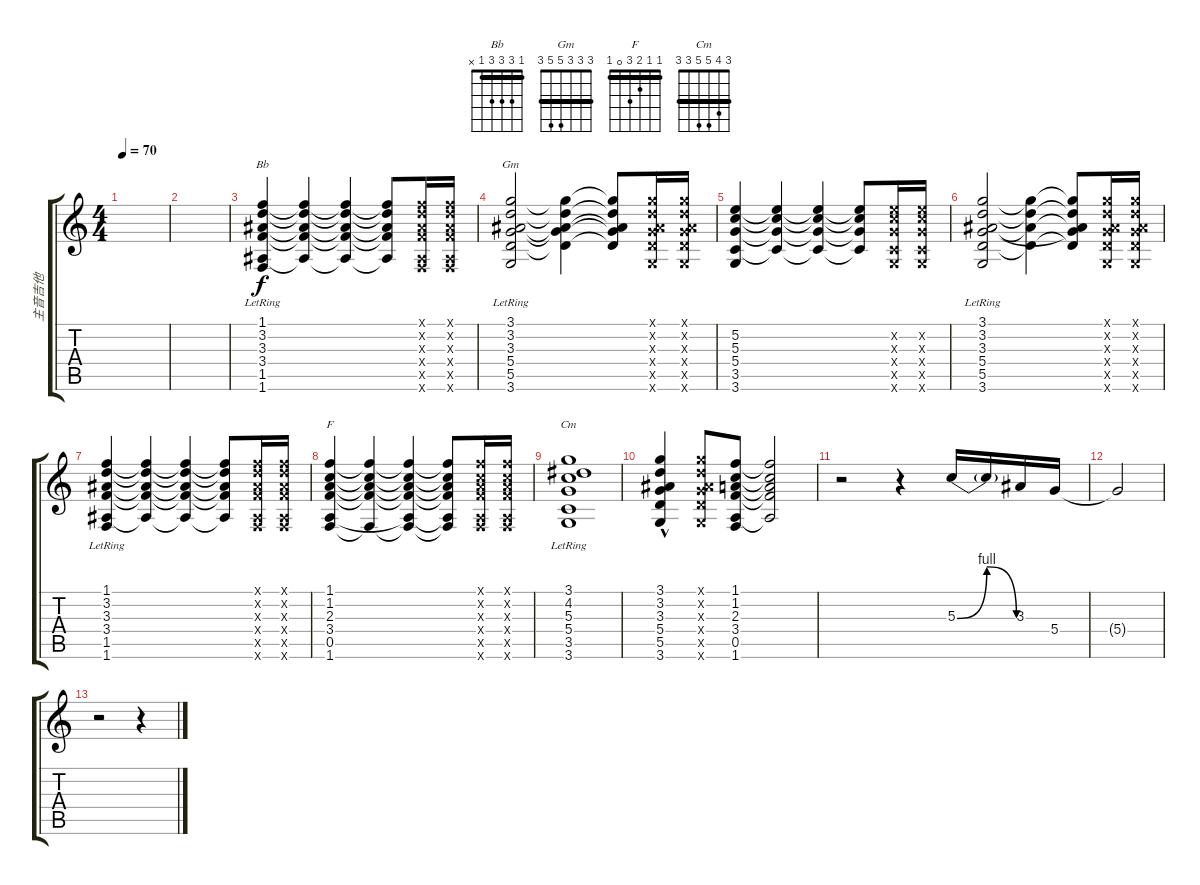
\track ("主音吉他" "主音吉他") {instrument distortionguitar}
\staff {score tabs}
\tuning (E4 B3 G3 D3 A2 E2) {hide}
\chord ("Bb" 1 3 3 3 1 x) {barre 1}
\chord ("Gm" 3 3 3 5 5 3) {barre 3}
\chord ("F" 1 1 2 3 0 1) {barre 1}
\chord ("Cm" 3 4 5 5 3 3) {barre 3}
\ts (4 4)
\tempo 70
\clef g2
\ks c
|
|
(1.1{lr} 3.2{lr} 3.3{lr} 3.4{lr} 1.5{lr} 1.6{lr}).4{ch "Bb" volume 11 instrument overdrivenguitar} (1.1{t} 3.2{t} 3.3{t} 3.4{t} 1.5{t}).4 (1.1{t} 3.2{t} 3.3{t} 3.4{t} 1.5{t}).4 (1.1{t} 3.2{t} 3.3{t} 3.4{t} 1.5{t}).8 (1.1{x} 3.2{x} 3.3{x} 3.4{x} 1.5{x} 1.6{x}).16 (1.1{x} 3.2{x} 3.3{x} 3.4{x} 1.5{x} 1.6{x}).16 |
(3.1{lr} 3.2 3.3 5.4 5.5 3.6).2{ch "Gm"} (3.1{t} 3.2{t} 3.3{t} 5.4{t} 5.5{t}).4 (3.1{t} 3.2{t} 3.3{t} 5.4{t} 5.5{t}).8 (3.1{x} 3.2{x} 3.3{x} 5.4{x} 5.5{x} 3.6{x}).16 (3.1{x} 3.2{x} 3.3{x} 5.4{x} 5.5{x} 3.6{x}).16 |
(5.2 5.3 5.4 3.5 3.6).4 (5.2{t} 5.3{t} 5.4{t} 3.5{t}).4 (5.2{t} 5.3{t} 5.4{t} 3.5{t}).4 (5.2{t} 5.3{t} 5.4{t} 3.5{t}).8 (5.2{x} 5.3{x} 5.4{x} 3.5{x} 3.6{x}).16 (5.2{x} 5.3{x} 5.4{x} 3.5{x} 3.6{x}).16 |
(3.1{lr} 3.2 3.3 5.4 5.5 3.6).2 (3.1{t} 3.2{t} 3.3{t} 5.5{t}).4 (3.1{t} 3.2{t} 3.3{t} 5.4{t} 5.5{t}).8 (3.1{x} 3.2{x} 3.3{x} 5.4{x} 5.5{x} 3.6{x}).16 (3.1{x} 3.2{x} 3.3{x} 5.4{x} 5.5{x} 3.6{x}).16 |
(1.1{lr} 3.2{lr} 3.3{lr} 3.4{lr} 1.5{lr} 1.6{lr}).4 (1.1{t} 3.2{t} 3.3{t} 3.4{t} 1.5{t}).4 (1.1{t} 3.2{t} 3.3{t} 3.4{t} 1.5{t}).4 (1.1{t} 3.2{t} 3.3{t} 3.4{t} 1.5{t}).8 (1.1{x} 3.2{x} 3.3{x} 3.4{x} 1.5{x} 1.6{x}).16 (1.1{x} 3.2{x} 3.3{x} 3.4{x} 1.5{x} 1.6{x}).16 |
(1.1 1.2 2.3 3.4 0.5 1.6).4{ch "F"} (1.1{t} 1.2{t} 2.3{t} 3.4{t} 1.6{t}).4 (1.1{t} 1.2{t} 2.3{t} 3.4{t} 0.5{t} 1.6{t}).4 (1.1{t} 1.2{t} 2.3{t} 3.4{t} 0.5{t} 1.6{t}).8 (1.1{x} 1.2{x} 2.3{x} 3.4{x} 0.5{x} 1.6{x}).16 (1.1{x} 1.2{x} 2.3{x} 3.4{x} 0.5{x} 1.6{x}).16 |
(3.1{lr} 4.2{lr} 5.3{lr} 5.4{lr} 3.5{lr} 3.6{lr}).1{ch "Cm"} |
(3.1 3.2{hac} 3.3 5.4 5.5 3.6).4 (3.1{x} 3.2{x} 3.3{x} 5.4{x} 5.5{x} 3.6{x}).8 (1.1 1.2 2.3 3.4 0.5 1.6).8 (1.1{t} 1.2{t} 2.3{t} 3.4{t} 0.5{t}).2 |
r.2 r.4 5.3{be (bendrelease 0 0 30 4 30 4 60 0)}.16 5.3{t}.16 3.3.16 5.4.16 |
5.4{t}.2 |
r.2 r.4
